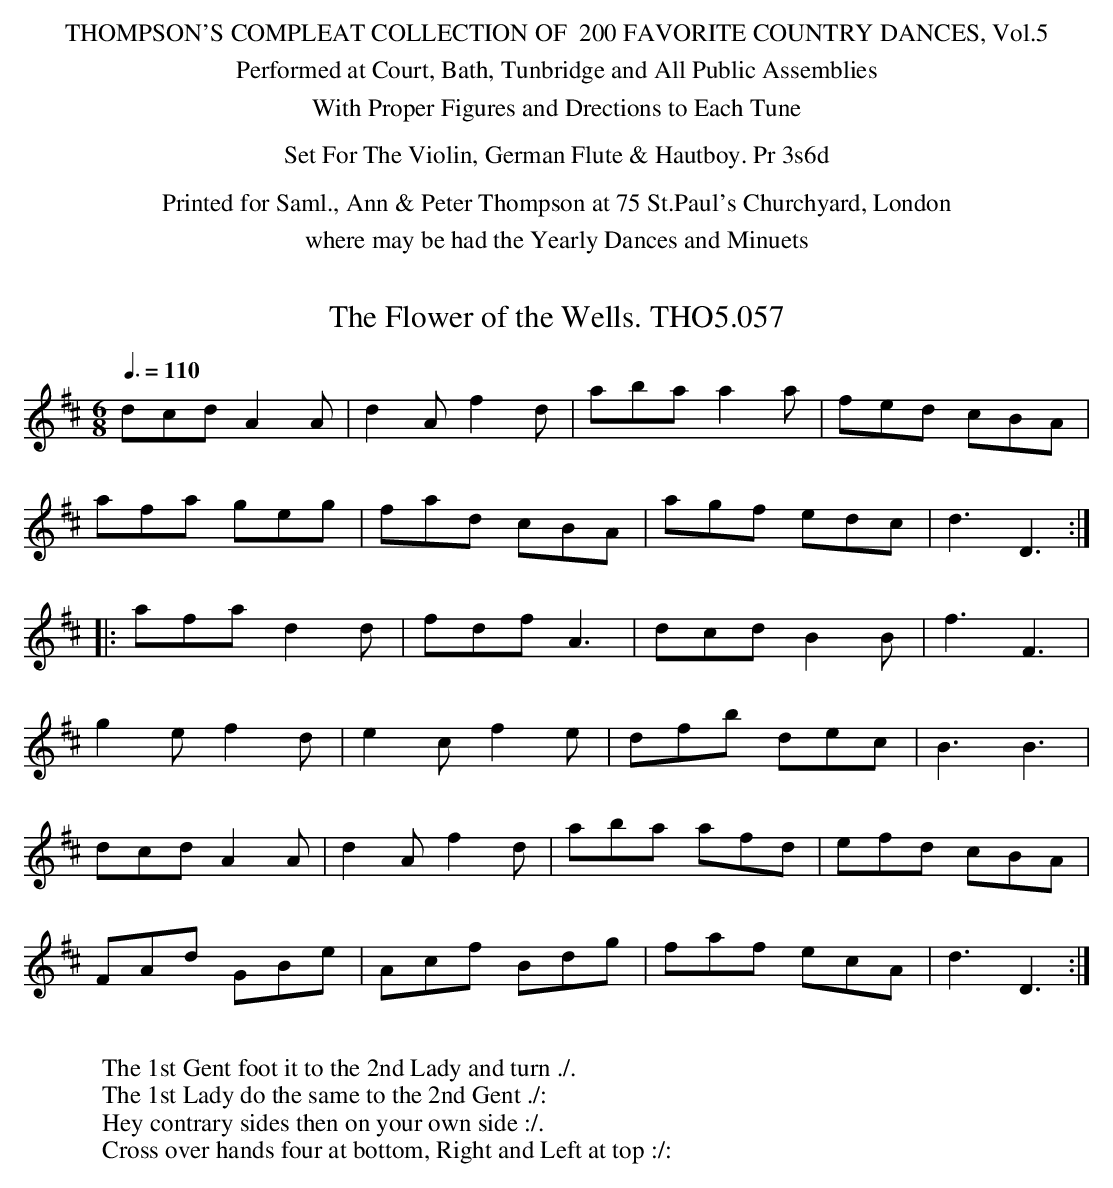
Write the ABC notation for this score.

X:1
T:Flower of the Wells. THO5.057, The
M:6/8
L:1/8
Q:3/8=110
K:D
dcd A2A|d2A f2d|aba a2a|fed cBA|
afa geg|fad cBA|agf edc|d3 D3:|
|:afa d2d |fdf A3|dcd B2B|f3 F3|
g2e f2d|e2c f2e|dfb dec|B3 B3|
dcd A2A|d2A f2d|aba afd|efd cBA|
FAd GBe|Acf Bdg|faf ecA|d3 D3:|
W:
W:The 1st Gent foot it to the 2nd Lady and turn ./.
W:The 1st Lady do the same to the 2nd Gent ./:
W:Hey contrary sides then on your own side :/.
W:Cross over hands four at bottom, Right and Left at top :/:
